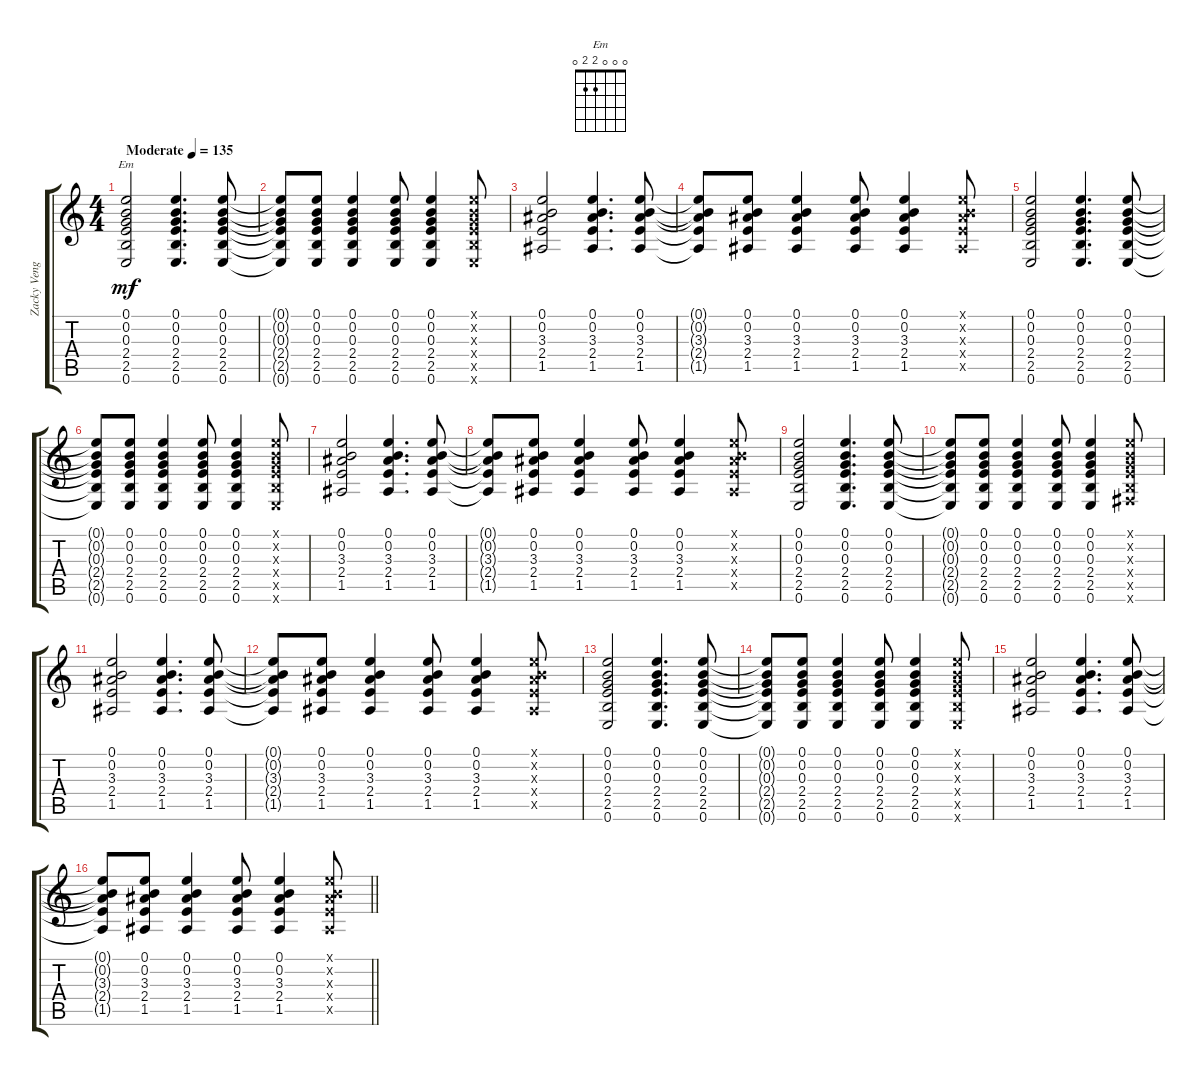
\track ("Zacky Vengeance" "Zacky Veng") {instrument acousticguitarsteel}
\staff {score tabs}
\tuning (E4 B3 G3 D3 A2 E2) {hide}
\chord ("Em" 0 0 0 2 2 0)
\ts (4 4)
\tempo (135 "Moderate")
\clef g2
\ks c
(0.1 0.2 0.3 2.4 2.5 0.6).2{ch "Em" dy mf instrument acousticguitarsteel} (0.1 0.2 0.3 2.4 2.5 0.6).4{d} (0.1 0.2 0.3 2.4 2.5 0.6).8 |
(0.1{t} 0.2{t} 0.3{t} 2.4{t} 2.5{t} 0.6{t}).8 (0.1 0.2 0.3 2.4 2.5 0.6).8 (0.1 0.2 0.3 2.4 2.5 0.6).4 (0.1 0.2 0.3 2.4 2.5 0.6).8 (0.1 0.2 0.3 2.4 2.5 0.6).4 (0.1{x} 0.2{x} 0.3{x} 2.4{x} 2.5{x} 0.6{x}).8 |
(0.1 0.2 3.3 2.4 1.5).2 (0.1 0.2 3.3 2.4 1.5).4{d} (0.1 0.2 3.3 2.4 1.5).8 |
(0.1{t} 0.2{t} 3.3{t} 2.4{t} 1.5{t}).8 (0.1 0.2 3.3 2.4 1.5).8 (0.1 0.2 3.3 2.4 1.5).4 (0.1 0.2 3.3 2.4 1.5).8 (0.1 0.2 3.3 2.4 1.5).4 (0.1{x} 0.2{x} 3.3{x} 2.4{x} 1.5{x}).8 |
(0.1 0.2 0.3 2.4 2.5 0.6).2 (0.1 0.2 0.3 2.4 2.5 0.6).4{d} (0.1 0.2 0.3 2.4 2.5 0.6).8 |
(0.1{t} 0.2{t} 0.3{t} 2.4{t} 2.5{t} 0.6{t}).8 (0.1 0.2 0.3 2.4 2.5 0.6).8 (0.1 0.2 0.3 2.4 2.5 0.6).4 (0.1 0.2 0.3 2.4 2.5 0.6).8 (0.1 0.2 0.3 2.4 2.5 0.6).4 (0.1{x} 0.2{x} 0.3{x} 2.4{x} 2.5{x} 0.6{x}).8 |
(0.1 0.2 3.3 2.4 1.5).2 (0.1 0.2 3.3 2.4 1.5).4{d} (0.1 0.2 3.3 2.4 1.5).8 |
(0.1{t} 0.2{t} 3.3{t} 2.4{t} 1.5{t}).8 (0.1 0.2 3.3 2.4 1.5).8 (0.1 0.2 3.3 2.4 1.5).4 (0.1 0.2 3.3 2.4 1.5).8 (0.1 0.2 3.3 2.4 1.5).4 (0.1{x} 0.2{x} 3.3{x} 2.4{x} 1.5{x}).8 |
(0.1 0.2 0.3 2.4 2.5 0.6).2 (0.1 0.2 0.3 2.4 2.5 0.6).4{d} (0.1 0.2 0.3 2.4 2.5 0.6).8 |
(0.1{t} 0.2{t} 0.3{t} 2.4{t} 2.5{t} 0.6{t}).8 (0.1 0.2 0.3 2.4 2.5 0.6).8 (0.1 0.2 0.3 2.4 2.5 0.6).4 (0.1 0.2 0.3 2.4 2.5 0.6).8 (0.1 0.2 0.3 2.4 2.5 0.6).4 (0.1{x} 0.2{x} 0.3{x} 2.4{x} 2.5{x} 2.6{x}).8 |
(0.1 0.2 3.3 2.4 1.5).2 (0.1 0.2 3.3 2.4 1.5).4{d} (0.1 0.2 3.3 2.4 1.5).8 |
(0.1{t} 0.2{t} 3.3{t} 2.4{t} 1.5{t}).8 (0.1 0.2 3.3 2.4 1.5).8 (0.1 0.2 3.3 2.4 1.5).4 (0.1 0.2 3.3 2.4 1.5).8 (0.1 0.2 3.3 2.4 1.5).4 (0.1{x} 0.2{x} 3.3{x} 2.4{x} 1.5{x}).8 |
(0.1 0.2 0.3 2.4 2.5 0.6).2 (0.1 0.2 0.3 2.4 2.5 0.6).4{d} (0.1 0.2 0.3 2.4 2.5 0.6).8 |
(0.1{t} 0.2{t} 0.3{t} 2.4{t} 2.5{t} 0.6{t}).8 (0.1 0.2 0.3 2.4 2.5 0.6).8 (0.1 0.2 0.3 2.4 2.5 0.6).4 (0.1 0.2 0.3 2.4 2.5 0.6).8 (0.1 0.2 0.3 2.4 2.5 0.6).4 (0.1{x} 0.2{x} 0.3{x} 2.4{x} 2.5{x} 0.6{x}).8 |
(0.1 0.2 3.3 2.4 1.5).2 (0.1 0.2 3.3 2.4 1.5).4{d} (0.1 0.2 3.3 2.4 1.5).8 |
\barLineRight lightlight
(0.1{t} 0.2{t} 3.3{t} 2.4{t} 1.5{t}).8 (0.1 0.2 3.3 2.4 1.5).8 (0.1 0.2 3.3 2.4 1.5).4 (0.1 0.2 3.3 2.4 1.5).8 (0.1 0.2 3.3 2.4 1.5).4 (0.1{x} 0.2{x} 3.3{x} 2.4{x} 1.5{x}).8
